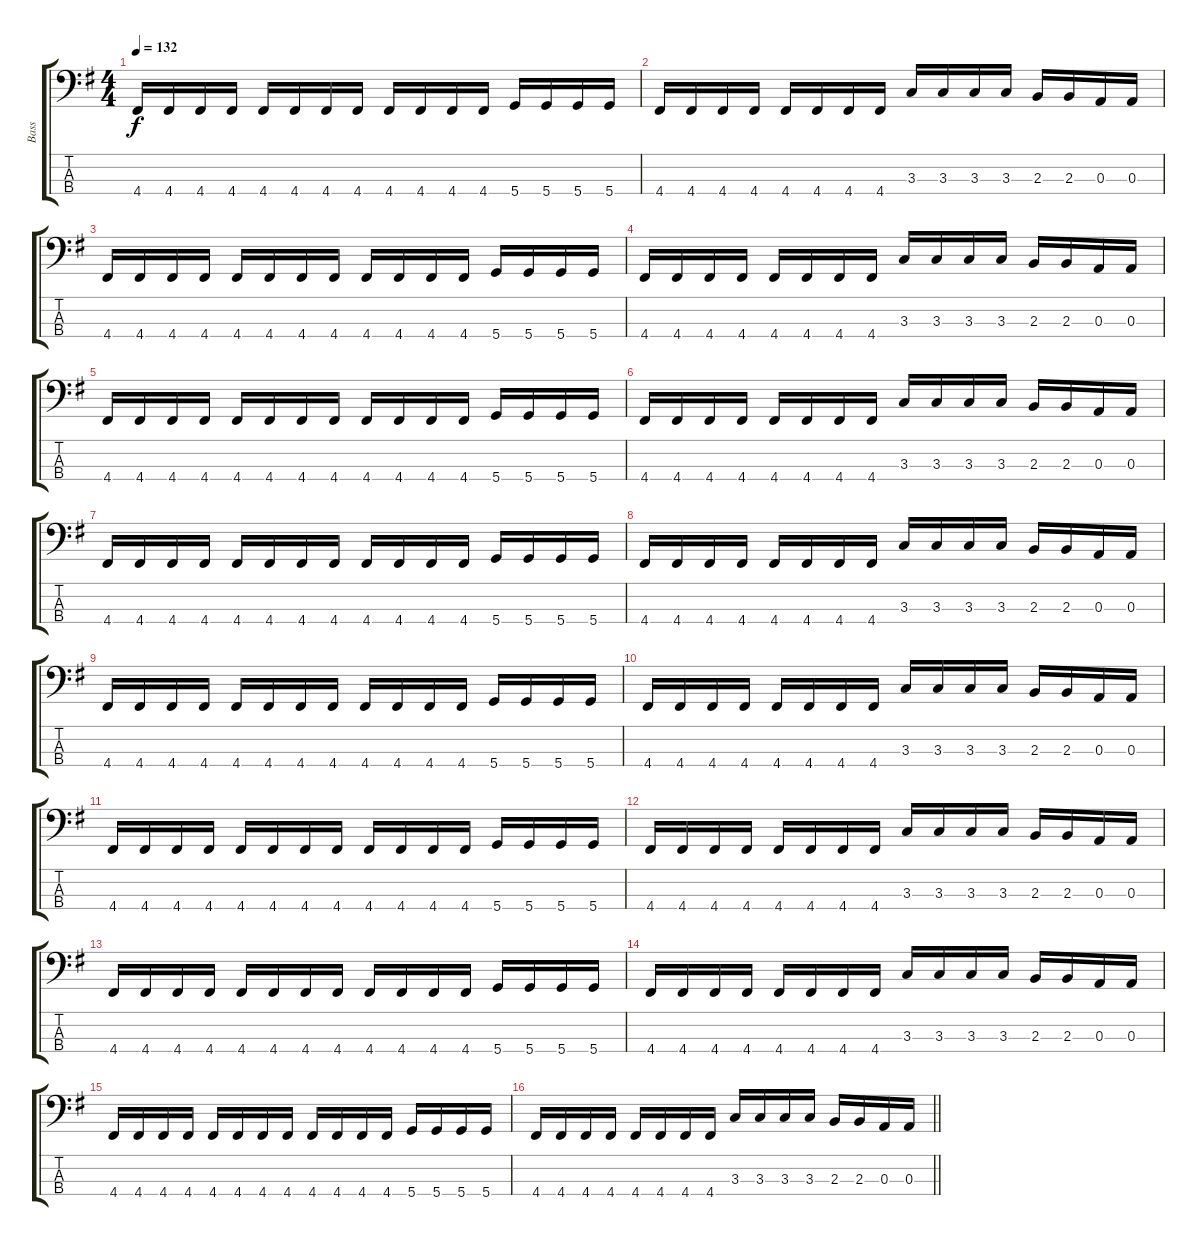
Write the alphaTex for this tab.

\track ("Bass" "Bass") {instrument slapbass1}
\staff {score tabs}
\tuning (G2 D2 A1 D1) {hide}
\ts (4 4)
\tempo 132
\clef f4
\ks g
4.4.16{dy f} 4.4.16 4.4.16 4.4.16 4.4.16 4.4.16 4.4.16 4.4.16 4.4.16 4.4.16 4.4.16 4.4.16 5.4.16 5.4.16 5.4.16 5.4.16 |
4.4.16 4.4.16 4.4.16 4.4.16 4.4.16 4.4.16 4.4.16 4.4.16 3.3.16 3.3.16 3.3.16 3.3.16 2.3.16 2.3.16 0.3.16 0.3.16 |
4.4.16 4.4.16 4.4.16 4.4.16 4.4.16 4.4.16 4.4.16 4.4.16 4.4.16 4.4.16 4.4.16 4.4.16 5.4.16 5.4.16 5.4.16 5.4.16 |
4.4.16 4.4.16 4.4.16 4.4.16 4.4.16 4.4.16 4.4.16 4.4.16 3.3.16 3.3.16 3.3.16 3.3.16 2.3.16 2.3.16 0.3.16 0.3.16 |
4.4.16 4.4.16 4.4.16 4.4.16 4.4.16 4.4.16 4.4.16 4.4.16 4.4.16 4.4.16 4.4.16 4.4.16 5.4.16 5.4.16 5.4.16 5.4.16 |
4.4.16 4.4.16 4.4.16 4.4.16 4.4.16 4.4.16 4.4.16 4.4.16 3.3.16 3.3.16 3.3.16 3.3.16 2.3.16 2.3.16 0.3.16 0.3.16 |
4.4.16 4.4.16 4.4.16 4.4.16 4.4.16 4.4.16 4.4.16 4.4.16 4.4.16 4.4.16 4.4.16 4.4.16 5.4.16 5.4.16 5.4.16 5.4.16 |
4.4.16 4.4.16 4.4.16 4.4.16 4.4.16 4.4.16 4.4.16 4.4.16 3.3.16 3.3.16 3.3.16 3.3.16 2.3.16 2.3.16 0.3.16 0.3.16 |
4.4.16 4.4.16 4.4.16 4.4.16 4.4.16 4.4.16 4.4.16 4.4.16 4.4.16 4.4.16 4.4.16 4.4.16 5.4.16 5.4.16 5.4.16 5.4.16 |
4.4.16 4.4.16 4.4.16 4.4.16 4.4.16 4.4.16 4.4.16 4.4.16 3.3.16 3.3.16 3.3.16 3.3.16 2.3.16 2.3.16 0.3.16 0.3.16 |
4.4.16 4.4.16 4.4.16 4.4.16 4.4.16 4.4.16 4.4.16 4.4.16 4.4.16 4.4.16 4.4.16 4.4.16 5.4.16 5.4.16 5.4.16 5.4.16 |
4.4.16 4.4.16 4.4.16 4.4.16 4.4.16 4.4.16 4.4.16 4.4.16 3.3.16 3.3.16 3.3.16 3.3.16 2.3.16 2.3.16 0.3.16 0.3.16 |
4.4.16 4.4.16 4.4.16 4.4.16 4.4.16 4.4.16 4.4.16 4.4.16 4.4.16 4.4.16 4.4.16 4.4.16 5.4.16 5.4.16 5.4.16 5.4.16 |
4.4.16 4.4.16 4.4.16 4.4.16 4.4.16 4.4.16 4.4.16 4.4.16 3.3.16 3.3.16 3.3.16 3.3.16 2.3.16 2.3.16 0.3.16 0.3.16 |
4.4.16 4.4.16 4.4.16 4.4.16 4.4.16 4.4.16 4.4.16 4.4.16 4.4.16 4.4.16 4.4.16 4.4.16 5.4.16 5.4.16 5.4.16 5.4.16 |
\barLineRight lightlight
4.4.16 4.4.16 4.4.16 4.4.16 4.4.16 4.4.16 4.4.16 4.4.16 3.3.16 3.3.16 3.3.16 3.3.16 2.3.16 2.3.16 0.3.16 0.3.16
